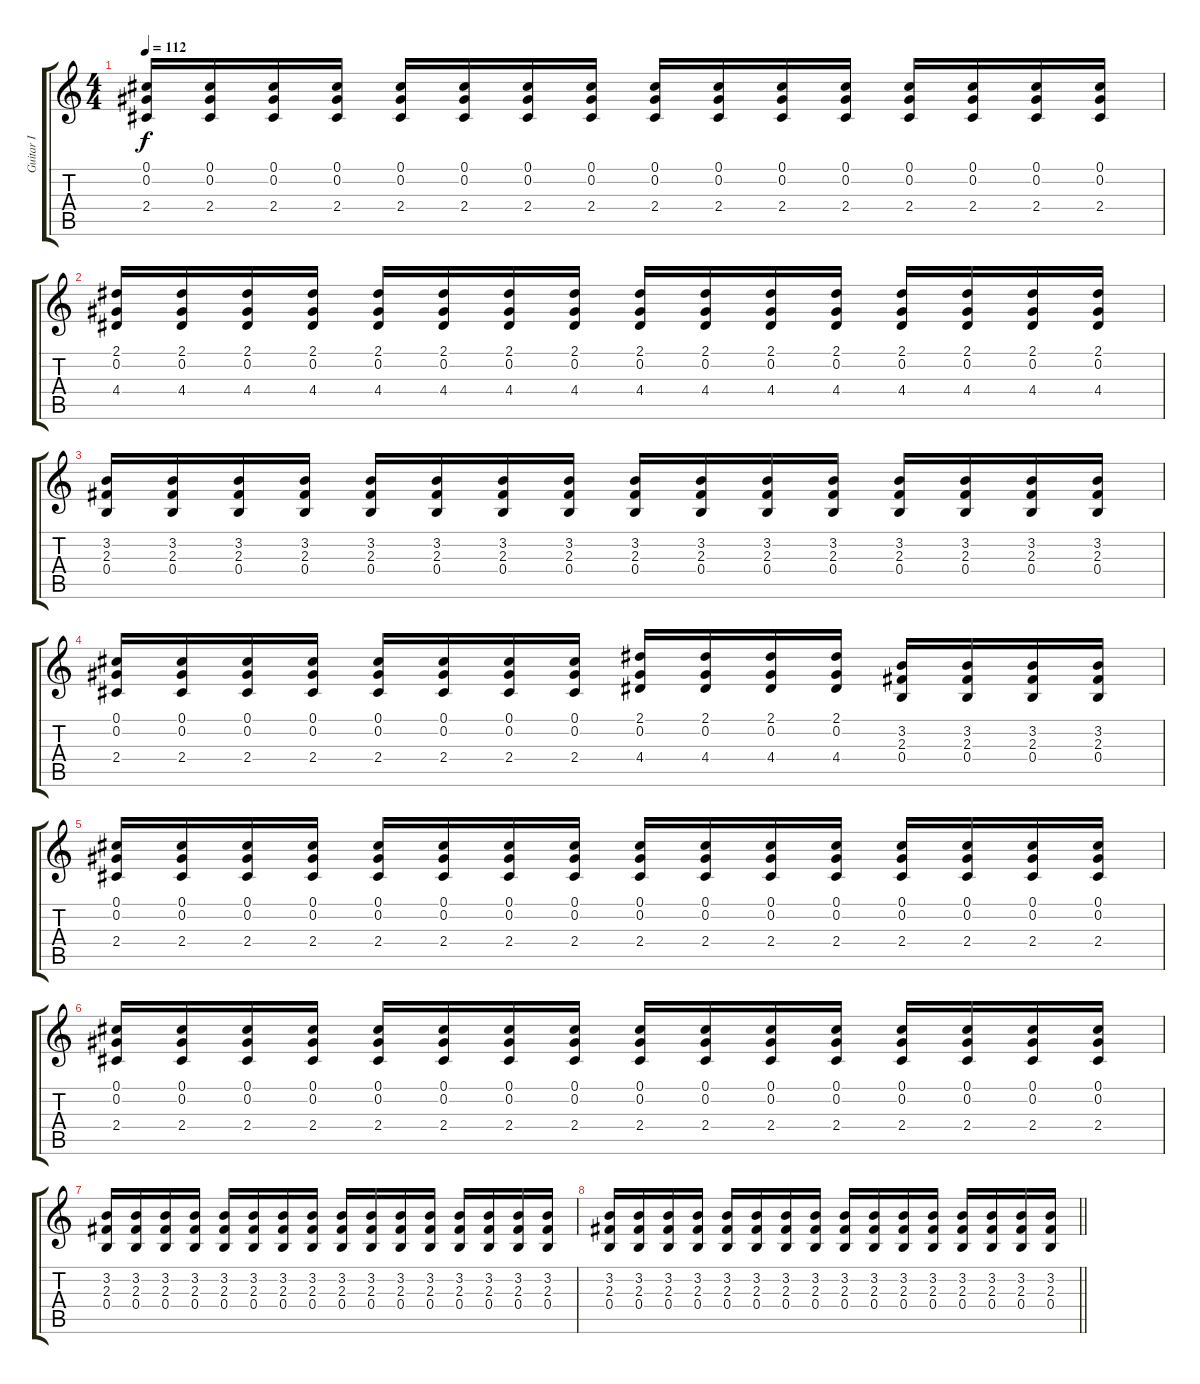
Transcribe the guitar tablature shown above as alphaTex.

\track ("Guitar I" "Guitar I") {instrument electricguitarjazz}
\staff {score tabs}
\tuning (Db4 Ab3 E3 B2 Gb2 B1) {hide}
\ts (4 4)
\tempo 112
\clef g2
\ks c
(0.1 0.2 2.4).16{dy f} (0.1 0.2 2.4).16 (0.1 0.2 2.4).16 (0.1 0.2 2.4).16 (0.1 0.2 2.4).16 (0.1 0.2 2.4).16 (0.1 0.2 2.4).16 (0.1 0.2 2.4).16 (0.1 0.2 2.4).16 (0.1 0.2 2.4).16 (0.1 0.2 2.4).16 (0.1 0.2 2.4).16 (0.1 0.2 2.4).16 (0.1 0.2 2.4).16 (0.1 0.2 2.4).16 (0.1 0.2 2.4).16 |
(2.1 0.2 4.4).16 (2.1 0.2 4.4).16 (2.1 0.2 4.4).16 (2.1 0.2 4.4).16 (2.1 0.2 4.4).16 (2.1 0.2 4.4).16 (2.1 0.2 4.4).16 (2.1 0.2 4.4).16 (2.1 0.2 4.4).16 (2.1 0.2 4.4).16 (2.1 0.2 4.4).16 (2.1 0.2 4.4).16 (2.1 0.2 4.4).16 (2.1 0.2 4.4).16 (2.1 0.2 4.4).16 (2.1 0.2 4.4).16 |
(3.2 2.3 0.4).16 (3.2 2.3 0.4).16 (3.2 2.3 0.4).16 (3.2 2.3 0.4).16 (3.2 2.3 0.4).16 (3.2 2.3 0.4).16 (3.2 2.3 0.4).16 (3.2 2.3 0.4).16 (3.2 2.3 0.4).16 (3.2 2.3 0.4).16 (3.2 2.3 0.4).16 (3.2 2.3 0.4).16 (3.2 2.3 0.4).16 (3.2 2.3 0.4).16 (3.2 2.3 0.4).16 (3.2 2.3 0.4).16 |
(0.1 0.2 2.4).16 (0.1 0.2 2.4).16 (0.1 0.2 2.4).16 (0.1 0.2 2.4).16 (0.1 0.2 2.4).16 (0.1 0.2 2.4).16 (0.1 0.2 2.4).16 (0.1 0.2 2.4).16 (2.1 0.2 4.4).16 (2.1 0.2 4.4).16 (2.1 0.2 4.4).16 (2.1 0.2 4.4).16 (3.2 2.3 0.4).16 (3.2 2.3 0.4).16 (3.2 2.3 0.4).16 (3.2 2.3 0.4).16 |
(0.1 0.2 2.4).16 (0.1 0.2 2.4).16 (0.1 0.2 2.4).16 (0.1 0.2 2.4).16 (0.1 0.2 2.4).16 (0.1 0.2 2.4).16 (0.1 0.2 2.4).16 (0.1 0.2 2.4).16 (0.1 0.2 2.4).16 (0.1 0.2 2.4).16 (0.1 0.2 2.4).16 (0.1 0.2 2.4).16 (0.1 0.2 2.4).16 (0.1 0.2 2.4).16 (0.1 0.2 2.4).16 (0.1 0.2 2.4).16 |
(0.1 0.2 2.4).16 (0.1 0.2 2.4).16 (0.1 0.2 2.4).16 (0.1 0.2 2.4).16 (0.1 0.2 2.4).16 (0.1 0.2 2.4).16 (0.1 0.2 2.4).16 (0.1 0.2 2.4).16 (0.1 0.2 2.4).16 (0.1 0.2 2.4).16 (0.1 0.2 2.4).16 (0.1 0.2 2.4).16 (0.1 0.2 2.4).16 (0.1 0.2 2.4).16 (0.1 0.2 2.4).16 (0.1 0.2 2.4).16 |
(3.2 2.3 0.4).16 (3.2 2.3 0.4).16 (3.2 2.3 0.4).16 (3.2 2.3 0.4).16 (3.2 2.3 0.4).16 (3.2 2.3 0.4).16 (3.2 2.3 0.4).16 (3.2 2.3 0.4).16 (3.2 2.3 0.4).16 (3.2 2.3 0.4).16 (3.2 2.3 0.4).16 (3.2 2.3 0.4).16 (3.2 2.3 0.4).16 (3.2 2.3 0.4).16 (3.2 2.3 0.4).16 (3.2 2.3 0.4).16 |
\barLineRight lightlight
(3.2 2.3 0.4).16 (3.2 2.3 0.4).16 (3.2 2.3 0.4).16 (3.2 2.3 0.4).16 (3.2 2.3 0.4).16 (3.2 2.3 0.4).16 (3.2 2.3 0.4).16 (3.2 2.3 0.4).16 (3.2 2.3 0.4).16 (3.2 2.3 0.4).16 (3.2 2.3 0.4).16 (3.2 2.3 0.4).16 (3.2 2.3 0.4).16 (3.2 2.3 0.4).16 (3.2 2.3 0.4).16 (3.2 2.3 0.4).16
